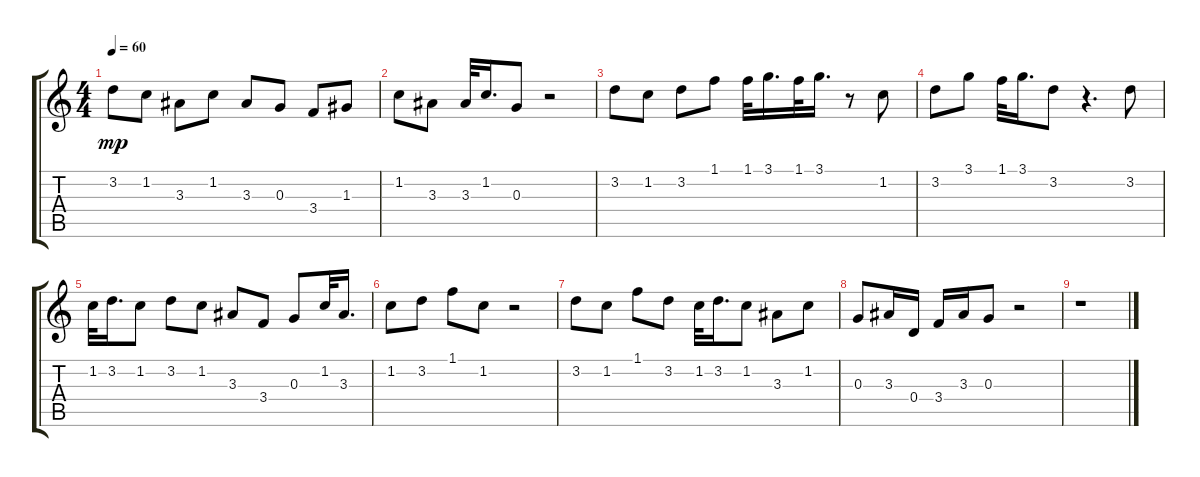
\track "" {instrument electricguitarclean}
\staff {score tabs}
\tuning (E4 B3 G3 D3 A2 E2) {hide}
\ts (4 4)
\tempo 60
\clef g2
\ks c
3.2.8{dy mp instrument electricguitarclean} 1.2.8 3.3.8 1.2.8 3.3.8 0.3.8 3.4.8 1.3.8 |
1.2.8 3.3.8 3.3.32 1.2.16{d} 0.3.8 r.2 |
3.2.8 1.2.8 3.2.8 1.1.8 1.1.32 3.1.16{d} 1.1.32 3.1.16{d} r.8 1.2.8 |
3.2.8 3.1.8 1.1.32 3.1.16{d} 3.2.8 r.4{d} 3.2.8 |
1.2.32 3.2.16{d} 1.2.8 3.2.8 1.2.8 3.3.8 3.4.8 0.3.8 1.2.32 3.3.16{d} |
1.2.8 3.2.8 1.1.8 1.2.8 r.2 |
3.2.8 1.2.8 1.1.8 3.2.8 1.2.32 3.2.16{d} 1.2.8 3.3.8 1.2.8 |
0.3.8 3.3.16 0.4.16 3.4.16 3.3.16 0.3.8 r.2 |
r.1
